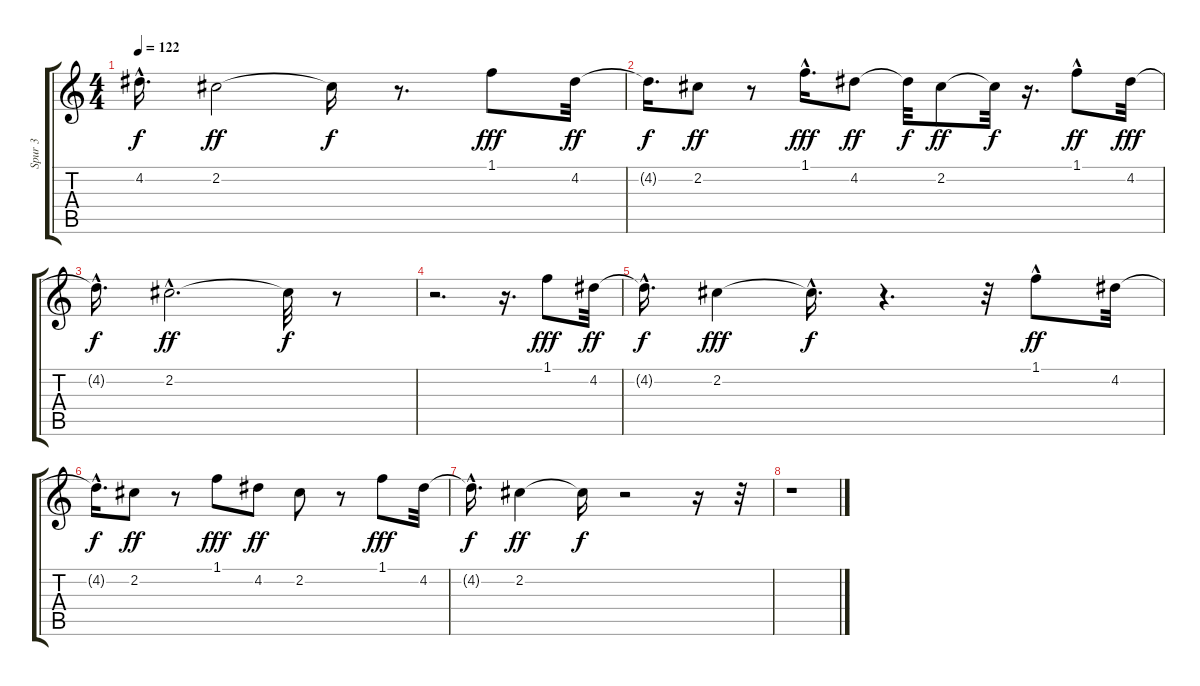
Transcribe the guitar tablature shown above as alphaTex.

\track ("Spur 3" "Spur 3") {instrument electricguitarjazz}
\staff {score tabs}
\tuning (E4 B3 G3 D3 A2 E2) {hide}
\ts (4 4)
\tempo 122
\clef g2
\ks c
4.2{hac t}.16{d dy f} 2.2.2{dy ff} 2.2{t}.16{dy f} r.8{d} 1.1.8{dy fff} 4.2.32{dy ff} |
4.2{t}.16{d dy f} 2.2.8{dy ff} r.8 1.1{hac}.16{d dy fff} 4.2.8{dy ff} 4.2{t}.32{dy f} 2.2.8{dy ff} 2.2{t}.32{dy f} r.16{d} 1.1{hac}.8{dy ff} 4.2.32{dy fff} |
4.2{hac t}.16{d dy f} 2.2{hac}.2{d dy ff} 2.2{t}.32{dy f} r.8 |
r.2{d} r.16{d} 1.1.8{dy fff} 4.2.32{dy ff} |
4.2{hac t}.16{d dy f} 2.2.4{dy fff} 2.2{hac t}.16{d dy f} r.4{d} r.32 1.1{hac}.8{dy ff volume 10} 4.2.32 |
4.2{hac t}.16{d dy f} 2.2.8{dy ff} r.8 1.1.8{dy fff} 4.2.8{dy ff} 2.2.8 r.8 1.1.8{dy fff} 4.2.32 |
4.2{hac t}.16{d dy f} 2.2.4{dy ff} 2.2{t}.16{dy f} r.2 r.16 r.32 |
r.1
